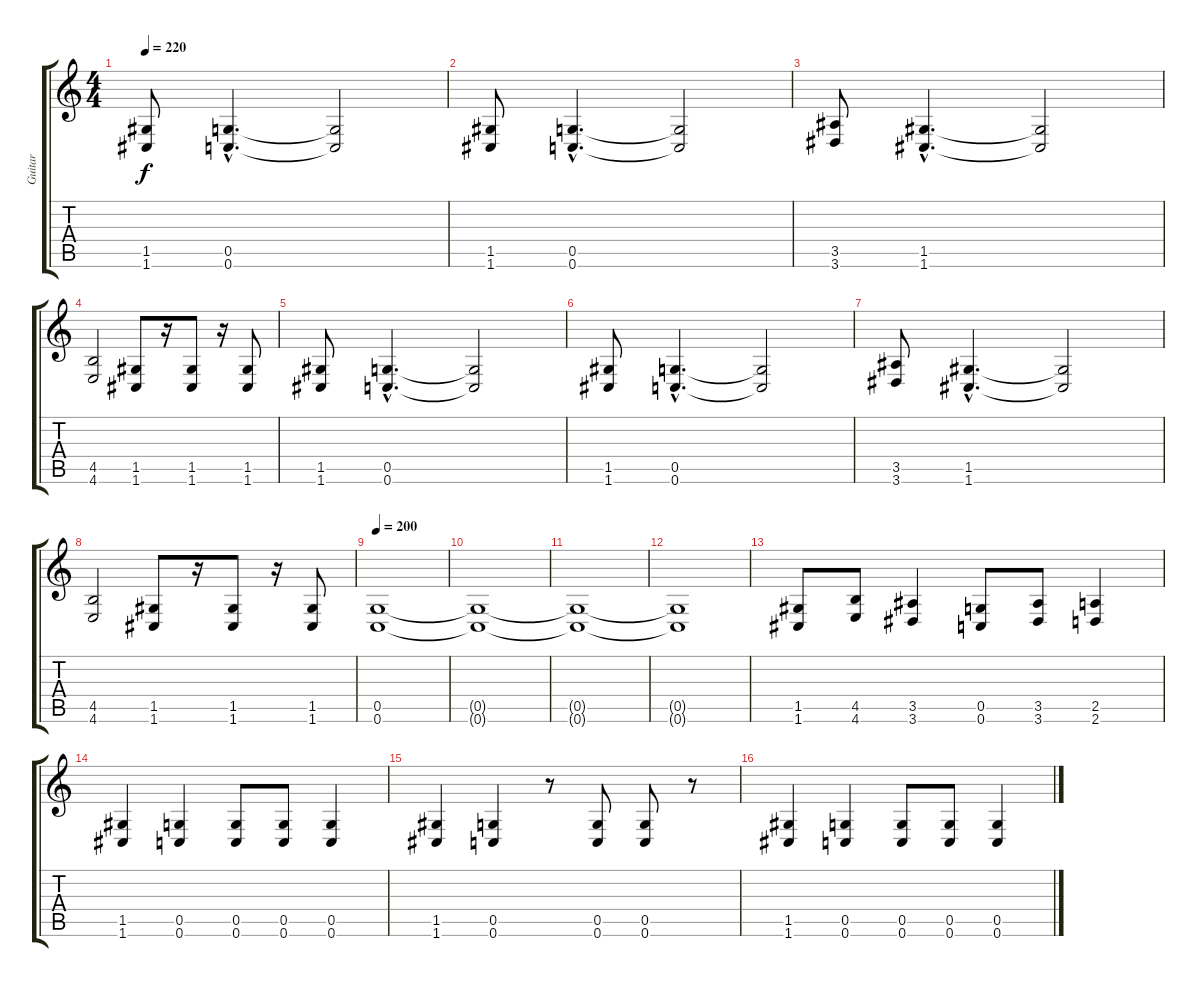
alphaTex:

\track ("Guitar" "Guitar") {instrument distortionguitar}
\staff {score tabs}
\tuning (D4 A3 F3 C3 G2 C2) {hide}
\ts (4 4)
\tempo 220
\clef g2
\ks c
(1.5 1.6).8{dy f} (0.5{hac} 0.6{hac}).4{d} (0.5{t} 0.6{t}).2 |
(1.5 1.6).8 (0.5{hac} 0.6{hac}).4{d} (0.5{t} 0.6{t}).2 |
(3.5 3.6).8 (1.5{hac} 1.6{hac}).4{d} (1.5{t} 1.6{t}).2 |
(4.5 4.6).2 (1.5 1.6).8 r.16 (1.5 1.6).8 r.16 (1.5 1.6).8 |
(1.5 1.6).8 (0.5{hac} 0.6{hac}).4{d} (0.5{t} 0.6{t}).2 |
(1.5 1.6).8 (0.5{hac} 0.6{hac}).4{d} (0.5{t} 0.6{t}).2 |
(3.5 3.6).8 (1.5{hac} 1.6{hac}).4{d} (1.5{t} 1.6{t}).2 |
(4.5 4.6).2 (1.5 1.6).8 r.16 (1.5 1.6).8 r.16 (1.5 1.6).8 |
\tempo 200
(0.5 0.6).1 |
(0.5{t} 0.6{t}).1 |
(0.5{t} 0.6{t}).1 |
(0.5{t} 0.6{t}).1 |
(1.5 1.6).8 (4.5 4.6).8 (3.5 3.6).4 (0.5 0.6).8 (3.5 3.6).8 (2.5 2.6).4 |
(1.5 1.6).4 (0.5 0.6).4 (0.5 0.6).8 (0.5 0.6).8 (0.5 0.6).4 |
(1.5 1.6).4 (0.5 0.6).4 r.8 (0.5 0.6).8 (0.5 0.6).8 r.8 |
(1.5 1.6).4 (0.5 0.6).4 (0.5 0.6).8 (0.5 0.6).8 (0.5 0.6).4
